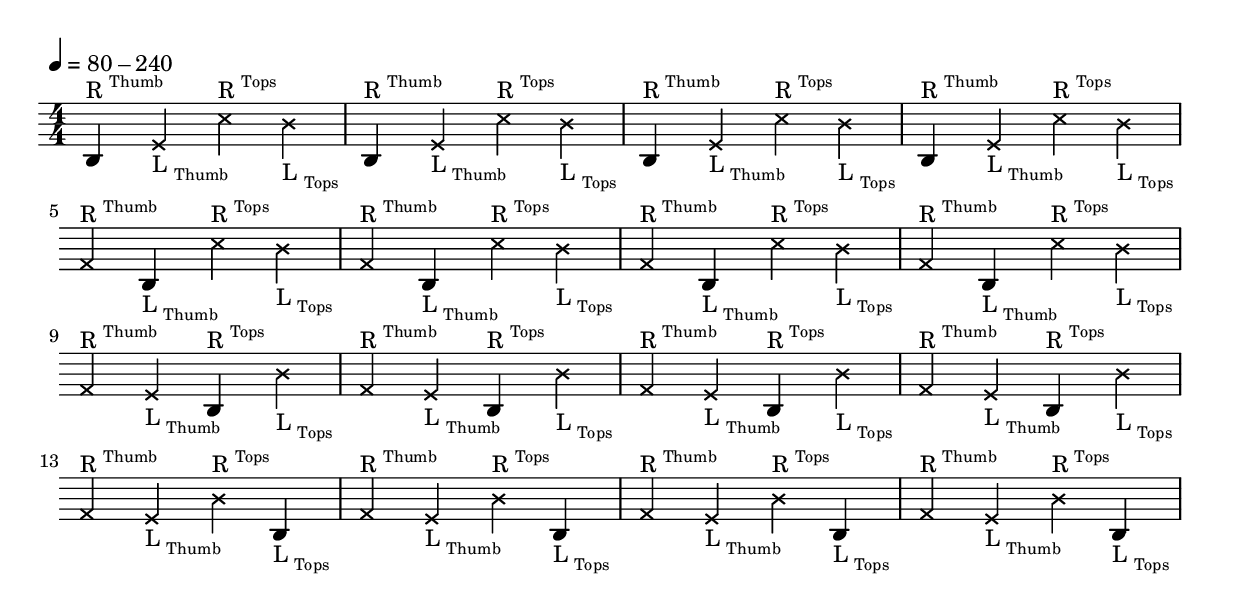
\version "2.24.1"
\include "../../global.ly"

\layout {
  indent = -3.5
}

\relative {
  \defaultScoreSettings
  \tempo 4 = 80 - 240
  \time 4/4

  \rimNote

  \repeat unfold 4 { \once \defaultNote  b4^\RThumbTop                     e_\LThumbBtm                     c'^\RTopsTop                     b_\LTopsBtm } \break
  \repeat unfold 4 {                     f4^\RThumbTop \once \defaultNote b,_\LThumbBtm                     c'^\RTopsTop                     b_\LTopsBtm } \break
  \repeat unfold 4 {                     f4^\RThumbTop                     e_\LThumbBtm \once \defaultNote   b^\RTopsTop                    b'_\LTopsBtm } \break
  \repeat unfold 4 {                     f4^\RThumbTop                     e_\LThumbBtm                     b'^\RTopsTop \once \defaultNote b,_\LTopsBtm }

  \resetNoteHead
}